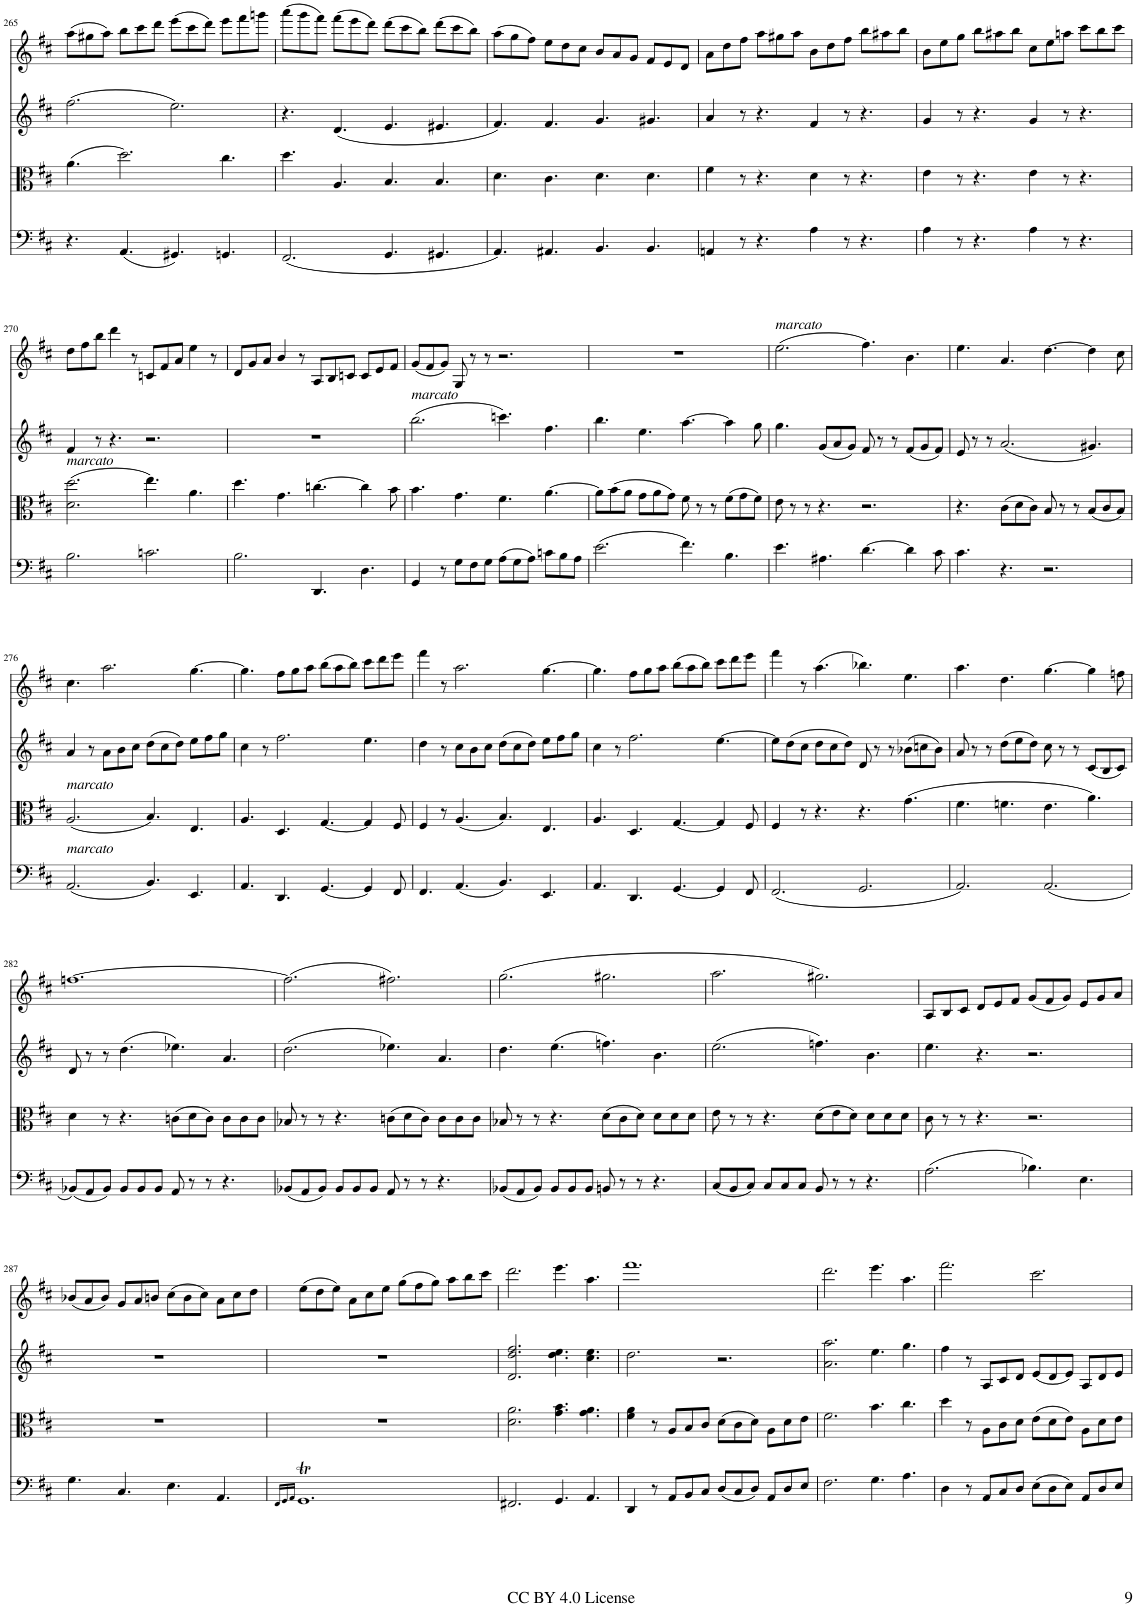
**kern	**kern	**kern	**kern
*part4	*part3	*part2	*part1
*staff4	*staff3	*staff2	*staff1
*I"Cello	*I"Viola	*I"Violin II	*I"Violin I
*	*I'Vla	*I'Vln	*I'Vln
!!LO:PB:g=z
*clefF4	*clefC3	*clefG2	*clefG2
*k[f#c#]	*k[f#c#]	*k[f#c#]	*k[f#c#]
*M12/8	*M12/8	*M12/8	*M12/8
=265	=265	=265	=265
4.r	(4.a\	(2.ff#\	(8aa\L
.	.	.	8gg#X\
.	.	.	8aa\J)
(4.AA/	2.dd\)	.	8bb\L
.	.	.	8ccc#\
.	.	.	8ddd\J
4.GG#X/)	.	2.ee\)	(8eee\L
.	.	.	8ccc#\
.	.	.	8ddd\J)
4.GGn/	4.cc#\	.	8eee\L
.	.	.	8fff#\
.	.	.	8gggn\J
=266	=266	=266	=266
(2.FF#/	4.dd\	4.r	(8aaa\L
.	.	.	8ggg\
.	.	.	8fff#\J)
.	4.A/	(4.d/	(8fff#\L
.	.	.	8eee\
.	.	.	8ddd\J)
4.GG/	4.B/	4.e/	(8ddd\L
.	.	.	8ccc#\
.	.	.	8bb\J)
4.GG#X/	4.B/	4.e#X/	(8ddd\L
.	.	.	8ccc#\
.	.	.	8bb\J)
=267	=267	=267	=267
4.AA/)	4.d\	4.f#/)	(8aa\L
.	.	.	8gg\
.	.	.	8ff#\J)
4.AA#X/	4.c#\	4.f#/	8ee\L
.	.	.	8dd\
.	.	.	8cc#\J
4.BB/	4.d\	4.g/	8b/L
.	.	.	8a/
.	.	.	8g/J
4.BB/	4.d\	4.g#X/	8f#/L
.	.	.	8e/
.	.	.	8d/J
=268	=268	=268	=268
4AAn/	4f#\	4a/	8a\L
.	.	.	8dd\
8r	8r	8r	8ff#\J
4.r	4.r	4.r	8aa\L
.	.	.	8gg#X\
.	.	.	8aa\J
4A\	4d\	4f#/	8b\L
.	.	.	8dd\
8r	8r	8r	8ff#\J
4.r	4.r	4.r	8bb\L
.	.	.	8aa#X\
.	.	.	8bb\J
=269	=269	=269	=269
4A\	4e\	4g/	8b\L
.	.	.	8ee\
8r	8r	8r	8gg\J
4.r	4.r	4.r	8bb\L
.	.	.	8aa#X\
.	.	.	8bb\J
4A\	4e\	4g/	8cc#\L
.	.	.	8ee\
8r	8r	8r	8aan\J
4.r	4.r	4.r	8ccc#\L
.	.	.	8bb\
.	.	.	8ccc#\J
!!LO:LB:g=z
=270	=270	=270	=270
!	!LO:TX:a:i:t=marcato	!	!
2.B\	(2.d\ 2.dd\	4f#/	8dd\L
.	.	.	8ff#\
.	.	8r	8bb\J
.	.	4.r	4ddd\
.	.	.	8r
2.cn\	4.ee\)	2.r	8cn/L
.	.	.	8f#/
.	.	.	8a/J
.	4.a\	.	4ee\
.	.	.	8r
=271	=271	=271	=271
2.B\	4.dd\	1.r	8d/L
.	.	.	8g/
.	.	.	8a/J
.	4.g\	.	4b/
.	.	.	8r
4.DD/	[4.ccn\	.	8A/L
.	.	.	8B/
.	.	.	8cn/J
4.D\	4cc\]	.	8c/L
.	.	.	8e/
.	8b\	.	8f#/J
=272	=272	=272	=272
!	!	!LO:TX:a:i:t=marcato	!
4GG/	4.b\	(2.bb\	(8g/L
.	.	.	8f#/
8r	.	.	8g/J)
8G\L	4.g\	.	8G/
8F#\	.	.	8r
8G\J	.	.	8r
(8A\L	4.f#\	4.cccn\)	2.r
8G\	.	.	.
8A\J)	.	.	.
8cn\L	[4.a\	4.ff#\	.
8B\	.	.	.
8A\J	.	.	.
=273	=273	=273	=273
(2.e\	8a\L]	4.bb\	1.r
.	(8b\	.	.
.	8a\J	.	.
.	8g\L	4.ee\	.
.	8a\	.	.
.	8g\J)	.	.
4.f#\)	8f#\	[4.aa\	.
.	8r	.	.
.	8r	.	.
4.B\	(8f#\L	4aa\]	.
.	8g\	.	.
.	8f#\J)	8gg\	.
=274	=274	=274	=274
!	!	!	!LO:TX:a:i:t=marcato
4.e\	8e\	4.gg\	(2.ee\
.	8r	.	.
.	8r	.	.
4.A#X\	4.r	(8g/L	.
.	.	8a/	.
.	.	8g/J)	.
[4.d\	2.r	8f#/	4.ff#\)
.	.	8r	.
.	.	8r	.
4d\]	.	(8f#/L	4.b\
.	.	8g/	.
8c#\	.	8f#/J)	.
=275	=275	=275	=275
4.c#\	4.r	8e/	4.ee\
.	.	8r	.
.	.	8r	.
4.r	(8c#\L	(2.a/	4.a/
.	8d\	.	.
.	8c#\J)	.	.
2.r	8B/	.	[4.dd\
.	8r	.	.
.	8r	.	.
.	(8B/L	4.g#X/)	4dd\]
.	8c#/	.	.
.	8B/J)	.	8cc#\
!!LO:LB:g=z
=276	=276	=276	=276
!	!LO:TX:a:i:t=marcato	!	!
!LO:TX:a:i:t=marcato	!	!	!
(2.AA/	(2.A/	4a/	4.cc#\
.	.	8r	.
.	.	8a\L	2.aa\
.	.	8b\	.
.	.	8cc#\J	.
4.BB/)	4.B/)	(8dd\L	.
.	.	8cc#\	.
.	.	8dd\J)	.
4.EE/	4.E/	8ee\L	[4.gg\
.	.	8ff#\	.
.	.	8gg\J	.
=277	=277	=277	=277
4.AA/	4.A/	4cc#\	4.gg\]
.	.	8r	.
4.DD/	4.D/	2.ff#\	8ff#\L
.	.	.	8gg\
.	.	.	8aa\J
[4.GG/	[4.G/	.	(8bb\L
.	.	.	8aa\
.	.	.	8bb\J)
4GG/]	4G/]	4.ee\	8ccc#\L
.	.	.	8ddd\
8FF#/	8F#/	.	8eee\J
=278	=278	=278	=278
4.FF#/	4F#/	4dd\	4fff#\
.	8r	8r	8r
(4.AA/	(4.A/	8cc#\L	2.aa\
.	.	8b\	.
.	.	8cc#\J	.
4.BB/)	4.B/)	(8dd\L	.
.	.	8cc#\	.
.	.	8dd\J)	.
4.EE/	4.E/	8ee\L	[4.gg\
.	.	8ff#\	.
.	.	8gg\J	.
=279	=279	=279	=279
4.AA/	4.A/	4cc#\	4.gg\]
.	.	8r	.
4.DD/	4.D/	2.ff#\	8ff#\L
.	.	.	8gg\
.	.	.	8aa\J
[4.GG/	[4.G/	.	(8bb\L
.	.	.	8aa\
.	.	.	8bb\J)
4GG/]	4G/]	[4.ee\	8ccc#\L
.	.	.	8ddd\
8FF#/	8F#/	.	8eee\J
=280	=280	=280	=280
(2.FF#/	4F#/	8ee\L]	4fff#\
.	.	(8dd\	.
.	8r	8cc#\J	8r
.	4.r	8dd\L	(4.aa\
.	.	8cc#\	.
.	.	8dd\J)	.
2.GG/	4.r	8d/	4.bb-X\)
.	.	8r	.
.	.	8r	.
.	(4.g\	(8b-X\L	4.ee\
.	.	8ccn\	.
.	.	8b-\J)	.
=281	=281	=281	=281
2.AA/)	4.f#\	8a/	4.aa\
.	.	8r	.
.	.	8r	.
.	4.fn\	(8dd\L	4.dd\
.	.	8ee\	.
.	.	8dd\J)	.
(2.AA/	4.e\	8cc#\	[4.gg\
.	.	8r	.
.	.	8r	.
.	4.a\)	(8c#/L	4gg\]
.	.	8B/	.
.	.	8c#/J)	8ffn\
!!LO:LB:g=z
=282	=282	=282	=282
(8BB-X/L)	4d\	8d/	[1.ffn
8AA/	.	8r	.
8BB-/J)	8r	8r	.
8BB-/L	4.r	(4.dd\	.
8BB-/	.	.	.
8BB-/J	.	.	.
8AA/	(8cn\L	4.ee-X\)	.
8r	8d\	.	.
8r	8c\J)	.	.
4.r	8c\L	4.a/	.
.	8c\	.	.
.	8c\J	.	.
=283	=283	=283	=283
(8BB-X/L	8B-X/	(2.dd\	(2.ff\]
8AA/	8r	.	.
8BB-/J)	8r	.	.
8BB-/L	4.r	.	.
8BB-/	.	.	.
8BB-/J	.	.	.
8AA/	(8cn\L	4.ee-X\)	2.ff#X\)
8r	8d\	.	.
8r	8c\J)	.	.
4.r	8c\L	4.a/	.
.	8c\	.	.
.	8c\J	.	.
=284	=284	=284	=284
(8BB-X/L	8B-X/	4.dd\	(2.gg\
8AA/	8r	.	.
8BB-/J)	8r	.	.
8BB-/L	4.r	(4.ee\	.
8BB-/	.	.	.
8BB-/J	.	.	.
8BBn/	(8d\L	4.ffn\)	2.gg#X\
8r	8c#\	.	.
8r	8d\J)	.	.
4.r	8d\L	4.b\	.
.	8d\	.	.
.	8d\J	.	.
=285	=285	=285	=285
(8C#/L	8e\	(2.ee\	2.aa\
8BB/	8r	.	.
8C#/J)	8r	.	.
8C#/L	4.r	.	.
8C#/	.	.	.
8C#/J	.	.	.
8BB/	(8d\L	4.ffn\)	2.gg#X\)
8r	8e\	.	.
8r	8d\J)	.	.
4.r	8d\L	4.b\	.
.	8d\	.	.
.	8d\J	.	.
=286	=286	=286	=286
(2.A\	8c#\	4.ee\	8A/L
.	8r	.	8B/
.	8r	.	8c#/J
.	4.r	4.r	8d/L
.	.	.	8e/
.	.	.	8f#/J
4.B-X\)	2.r	2.r	(8g/L
.	.	.	8f#/
.	.	.	8g/J)
4.E\	.	.	8e/L
.	.	.	8g/
.	.	.	8a/J
!!LO:LB:g=z
=287	=287	=287	=287
4.G\	1.r	1.r	(8b-X/L
.	.	.	8a/
.	.	.	8b-/J)
4.C#/	.	.	8g/L
.	.	.	8a/
.	.	.	8bn/J
4.E\	.	.	(8cc#\L
.	.	.	8b\
.	.	.	8cc#\J)
4.AA/	.	.	8a\L
.	.	.	8cc#\
.	.	.	8dd\J
=288	=288	=288	=288
16qFF#/LL	.	.	.
16qGG/	.	.	.
16qAA/JJ	.	.	.
1.GGT	1.r	1.r	(8ee\L
.	.	.	8dd\
.	.	.	8ee\J)
.	.	.	8a\L
.	.	.	8cc#\
.	.	.	8ee\J
.	.	.	(8gg\L
.	.	.	8ff#\
.	.	.	8gg\J)
.	.	.	8aa\L
.	.	.	8bb\
.	.	.	8ccc#\J
=289	=289	=289	=289
2.FF#X/	2.d\ 2.a\	2.d/ 2.dd/ 2.ff#/	2.ddd\
4.GG/	4.g\ 4.b\	4.dd\ 4.ee\	4.eee\
4.AA/	4.g\ 4.a\	4.cc#\ 4.ee\	4.aa\
=290	=290	=290	=290
4DD/	4f#\ 4a\	2.dd\	1.fff#
8r	8r	.	.
8AA/L	8A/L	.	.
8BB/	8B/	.	.
8C#/J	8c#/J	.	.
(8D/L	(8d\L	2.r	.
8C#/	8c#\	.	.
8D/J)	8d\J)	.	.
8AA/L	8A\L	.	.
8D/	8d\	.	.
8E/J	8e\J	.	.
=291	=291	=291	=291
2.F#\	2.f#\	2.a\ 2.aa\	2.ddd\
4.G\	4.b\	4.ee\	4.eee\
4.A\	4.cc#\	4.gg\	4.aa\
=292	=292	=292	=292
4D\	4dd\	4ff#\	2.fff#\
8r	8r	8r	.
8AA/L	8A\L	8A/L	.
8C#/	8c#\	8c#/	.
8D/J	8d\J	8d/J	.
(8E\L	(8e\L	(8e/L	2.ccc#\
8D\	8d\	8d/	.
8E\J)	8e\J)	8e/J)	.
8AA/L	8A\L	8A/L	.
8D/	8d\	8d/	.
8E/J	8e\J	8e/J	.
=	=	=	=
*-	*-	*-	*-
